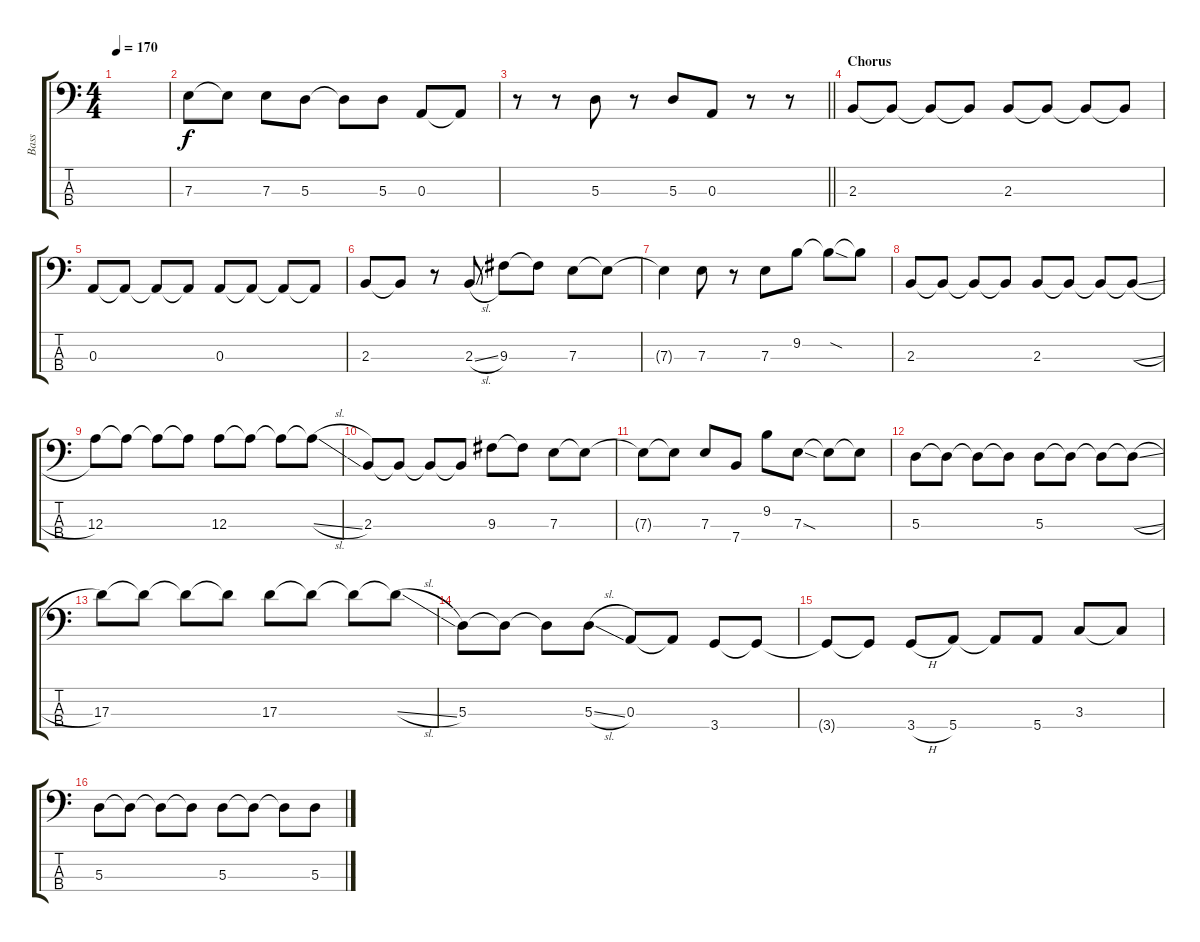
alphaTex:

\track ("Bass" "Bass") {instrument electricbassfinger}
\staff {score tabs}
\tuning (G2 D2 A1 E1) {hide}
\ts (4 4)
\tempo 170
\clef f4
\ks c
|
7.3.8 7.3{t}.8 7.3.8 5.3.8 5.3{t}.8 5.3.8 0.3.8 0.3{t}.8 |
\barLineRight lightlight
r.8 r.8 5.3.8 r.8 5.3.8 0.3.8 r.8 r.8 |
\section ("" "Chorus")
2.3.8 2.3{t}.8 2.3{t}.8 2.3{t}.8 2.3.8 2.3{t}.8 2.3{t}.8 2.3{t}.8 |
0.3.8 0.3{t}.8 0.3{t}.8 0.3{t}.8 0.3.8 0.3{t}.8 0.3{t}.8 0.3{t}.8 |
2.3.8 2.3{t}.8 r.8 2.3{sl}.8 9.3.8 9.3{t}.8 7.3.8 7.3{t}.8 |
7.3{t}.4 7.3.8 r.8 7.3.8 9.2.8 9.2{sod t}.8 9.2{t}.8 |
2.3.8 2.3{t}.8 2.3{t}.8 2.3{t}.8 2.3.8 2.3{t}.8 2.3{t}.8 2.3{sl t}.8 |
12.3.8 12.3{t}.8 12.3{t}.8 12.3{t}.8 12.3.8 12.3{t}.8 12.3{t}.8 12.3{sl t}.8 |
2.3.8 2.3{t}.8 2.3{t}.8 2.3{t}.8 9.3.8 9.3{t}.8 7.3.8 7.3{t}.8 |
7.3{t}.8 7.3{t}.8 7.3.8 7.4.8 9.2.8 7.3{sod}.8 7.3{t}.8 7.3{t}.8 |
5.3.8 5.3{t}.8 5.3{t}.8 5.3{t}.8 5.3.8 5.3{t}.8 5.3{t}.8 5.3{sl t}.8 |
17.3.8 17.3{t}.8 17.3{t}.8 17.3{t}.8 17.3.8 17.3{t}.8 17.3{t}.8 17.3{sl t}.8 |
5.3.8 5.3{t}.8 5.3{t}.8 5.3{sl}.8 0.3.8 0.3{t}.8 3.4.8 3.4{t}.8 |
3.4{t}.8 3.4{t}.8 3.4{h}.8 5.4.8 5.4{t}.8 5.4.8 3.3.8 3.3{t}.8 |
5.3.8 5.3{t}.8 5.3{t}.8 5.3{t}.8 5.3.8 5.3{t}.8 5.3{t}.8 5.3{sl}.8
